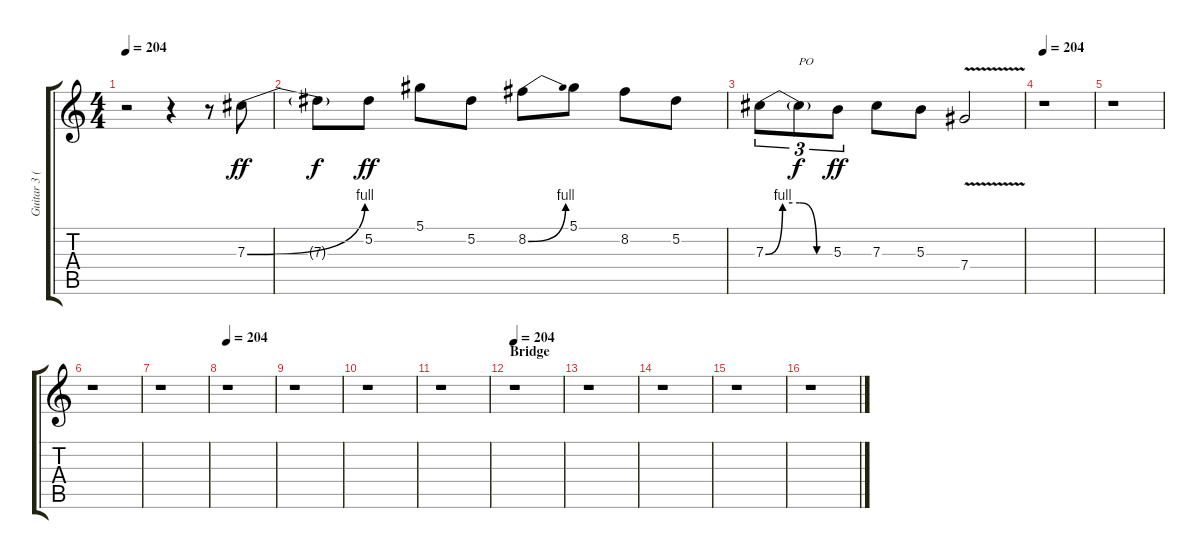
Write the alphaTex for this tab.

\track ("Guitar 3 (Slash)" "Guitar 3 (") {instrument overdrivenguitar}
\staff {score tabs}
\tuning (Eb4 Bb3 Gb3 Db3 Ab2 Eb2) {hide}
\ts (4 4)
\tempo 204
\clef g2
\ks c
r.2{dy mp} r.4 r.8 7.3{be (bend 0 0 60 4)}.8{dy ff} |
7.3{t}.8{dy f} 5.2.8{dy ff} 5.1.8 5.2.8 8.2{be (bend 0 0 60 4)}.8 5.1.8 8.2.8 5.2.8 |
7.3{be (custom 0 0 15 4 30 4 45 0 60 0)}.8{tu (3 2)} 7.3{t}.8{tu (3 2) txt "PO" dy f} 5.3.8{tu (3 2) dy ff} 7.3.8 5.3.8 7.4{v}.2 |
\tempo 204
r.1 |
r.1 |
r.1 |
r.1 |
\tempo 204
r.1 |
r.1 |
r.1 |
r.1 |
\section ("" "Bridge")
\tempo 204
r.1 |
r.1 |
r.1 |
r.1 |
r.1
